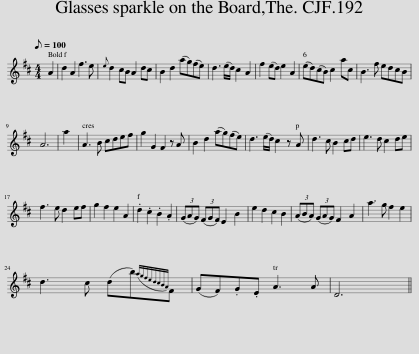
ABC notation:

X:1
L:1/8
Q:1/8=100
M:4/4
I:linebreak $
K:D
V:1 treble
V:1
 A2 | d2 A2 f3 e |{e} d2 cB A2 dc | B2 d2 (ag)(fe) | d3 (e/d/) c2 A2 | %5
 f2 (ed) e2 A2 | (ed)(cB) c2 ac | B3 f edcB |$ A6 | a2 | %10
 A3 B cdef | g2 G2 F2 z A | B2 d2 (ag)(fe) | d3 (e/d/) c2 z A | d3 c B2 cd | %15
 e3 d c2 de |$ f3 e d2 ef | g2 f2 e2 A2 | .d2 .c2 .B2 .A2 | (3(GAG) (3(FGF) E2 B2 | %20
 e2 d2 c2 B2 | (3(ABA) (3(GAG) F2 A2 | a3 g f2 e2 |$ d3 c (db)({agfedcBA)}F | (GF).G.E A3 A | %25
 D6 || %26
